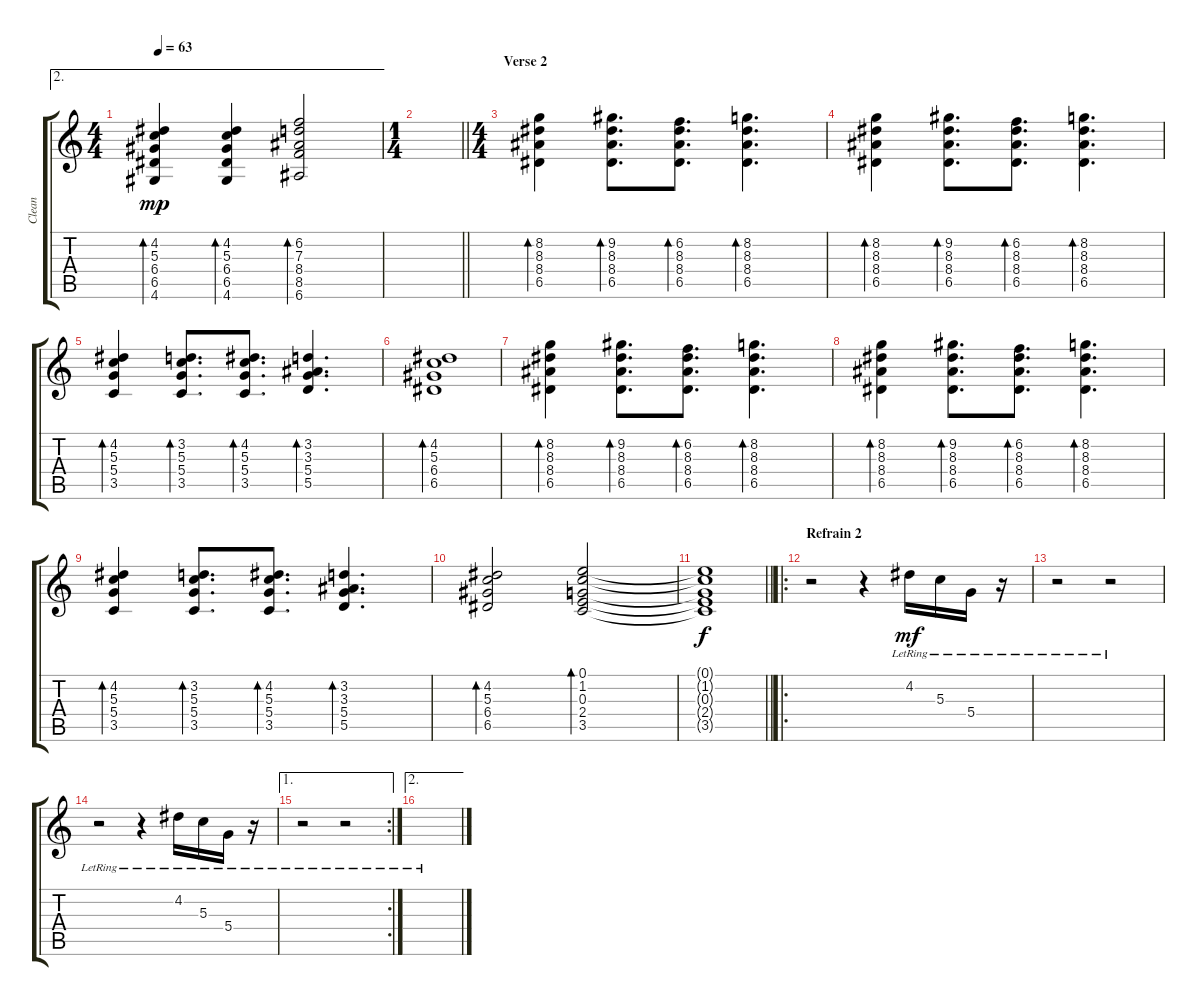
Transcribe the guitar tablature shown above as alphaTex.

\track ("Clean" "Clean") {instrument electricguitarclean}
\staff {score tabs}
\tuning (E4 B3 G3 D3 A2 E2) {hide}
\ae 2
\ts (4 4)
\tempo 63
\clef g2
\ks c
(4.2 5.3 6.4 6.5 4.6).4{bd 30 dy mp} (4.2 5.3 6.4 6.5 4.6).4{bd 30} (6.2 7.3 8.4 8.5 6.6).2{bd 30} |
\ts (1 4)
\barLineRight lightlight
|
\ts (4 4)
\section ("" "Verse 2")
(8.2 8.3 8.4 6.5).4{bd 120} (9.2 8.3 8.4 6.5).8{d bd 120} (6.2 8.3 8.4 6.5).8{d bd 120} (8.2 8.3 8.4 6.5).4{d bd 120} |
(8.2 8.3 8.4 6.5).4{bd 120} (9.2 8.3 8.4 6.5).8{d bd 120} (6.2 8.3 8.4 6.5).8{d bd 120} (8.2 8.3 8.4 6.5).4{d bd 120} |
(4.2 5.3 5.4 3.5).4{bd 120} (3.2 5.3 5.4 3.5).8{d bd 120} (4.2 5.3 5.4 3.5).8{d bd 120} (3.2 3.3 5.4 5.5).4{d bd 120} |
(4.2 5.3 6.4 6.5).1{bd 120} |
(8.2 8.3 8.4 6.5).4{bd 120} (9.2 8.3 8.4 6.5).8{d bd 120} (6.2 8.3 8.4 6.5).8{d bd 120} (8.2 8.3 8.4 6.5).4{d bd 120} |
(8.2 8.3 8.4 6.5).4{bd 120} (9.2 8.3 8.4 6.5).8{d bd 120} (6.2 8.3 8.4 6.5).8{d bd 120} (8.2 8.3 8.4 6.5).4{d bd 120} |
(4.2 5.3 5.4 3.5).4{bd 120} (3.2 5.3 5.4 3.5).8{d bd 120} (4.2 5.3 5.4 3.5).8{d bd 120} (3.2 3.3 5.4 5.5).4{d bd 120} |
(4.2 5.3 6.4 6.5).2{bd 120} (0.1 1.2 0.3 2.4 3.5).2{bd 120} |
\barLineRight lightlight
(0.1{t} 1.2{t} 0.3{t} 2.4{t} 3.5{t}).1{dy f} |
\ro
\section ("" "Refrain 2")
r.2 r.4 4.2{lr}.16{dy mf} 5.3{lr}.16 5.4{lr}.16 r.16 |
r.2 r.2 |
r.2 r.4 4.2{lr}.16 5.3{lr}.16 5.4{lr}.16 r.16 |
\ae 1
\rc 2
r.2 r.2 |
\ae 2
